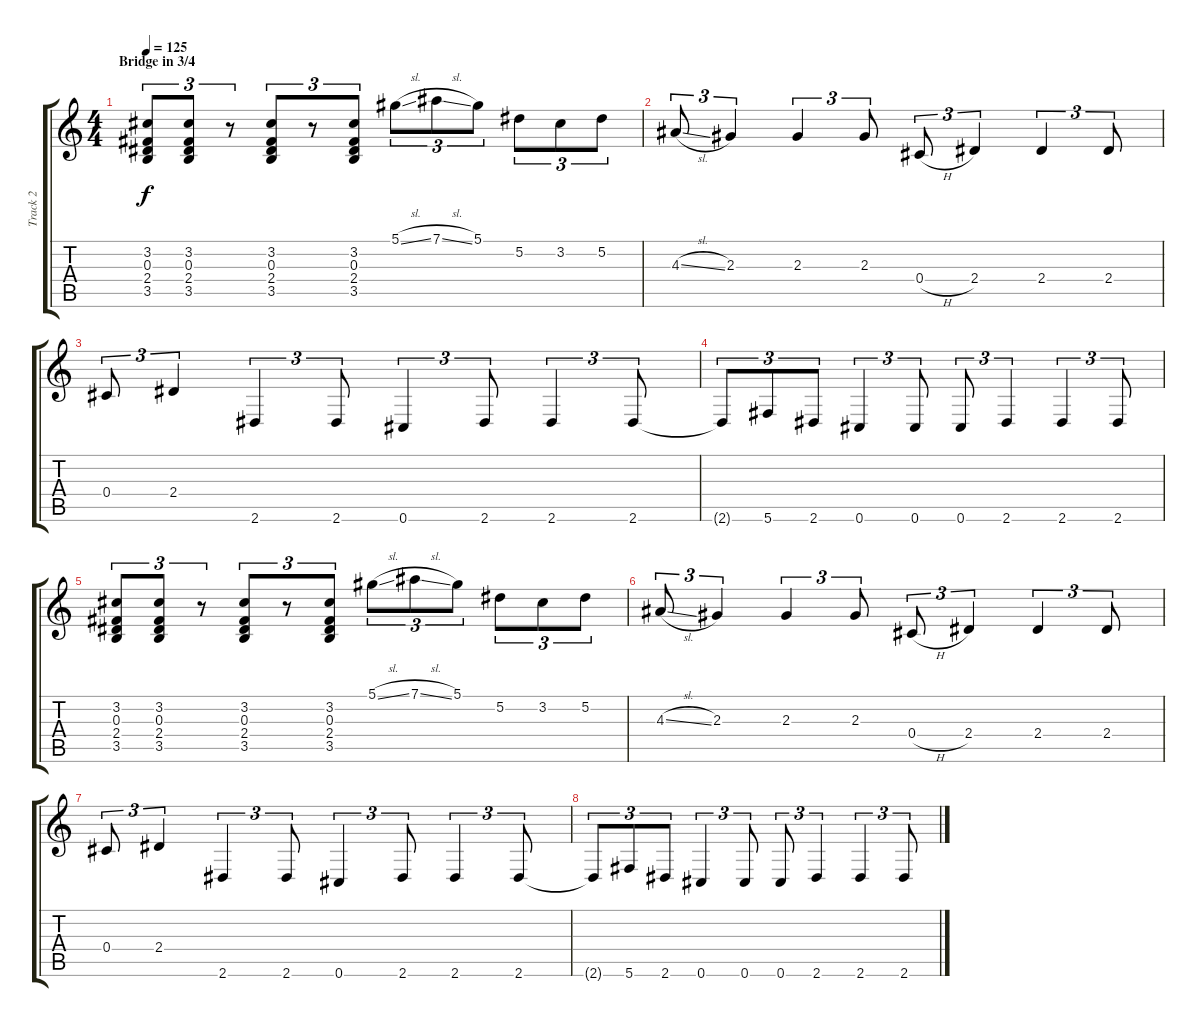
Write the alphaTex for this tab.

\track ("Track 2" "Track 2") {instrument distortionguitar}
\staff {score tabs}
\tuning (Eb4 Bb3 Gb3 Db3 Ab2 Db2) {hide}
\ts (4 4)
\section ("" "Bridge in 3/4")
\tempo 125
\clef g2
\ks c
(3.2 0.3 2.4 3.5).8{tu (3 2) dy f} (3.2 0.3 2.4 3.5).8{tu (3 2)} r.8{tu (3 2)} (3.2 0.3 2.4 3.5).8{tu (3 2)} r.8{tu (3 2)} (3.2 0.3 2.4 3.5).8{tu (3 2)} 5.1{sl}.8{tu (3 2)} 7.1{sl}.8{tu (3 2)} 5.1.8{tu (3 2)} 5.2.8{tu (3 2)} 3.2.8{tu (3 2)} 5.2.8{tu (3 2)} |
4.3{sl}.8{tu (3 2)} 2.3.4{tu (3 2)} 2.3.4{tu (3 2)} 2.3.8{tu (3 2)} 0.4{h}.8{tu (3 2)} 2.4.4{tu (3 2)} 2.4.4{tu (3 2)} 2.4.8{tu (3 2)} |
0.4.8{tu (3 2)} 2.4.4{tu (3 2)} 2.6.4{tu (3 2)} 2.6.8{tu (3 2)} 0.6.4{tu (3 2)} 2.6.8{tu (3 2)} 2.6.4{tu (3 2)} 2.6.8{tu (3 2)} |
2.6{t}.8{tu (3 2)} 5.6.8{tu (3 2)} 2.6.8{tu (3 2)} 0.6.4{tu (3 2)} 0.6.8{tu (3 2)} 0.6.8{tu (3 2)} 2.6.4{tu (3 2)} 2.6.4{tu (3 2)} 2.6.8{tu (3 2)} |
(3.2 0.3 2.4 3.5).8{tu (3 2)} (3.2 0.3 2.4 3.5).8{tu (3 2)} r.8{tu (3 2)} (3.2 0.3 2.4 3.5).8{tu (3 2)} r.8{tu (3 2)} (3.2 0.3 2.4 3.5).8{tu (3 2)} 5.1{sl}.8{tu (3 2)} 7.1{sl}.8{tu (3 2)} 5.1.8{tu (3 2)} 5.2.8{tu (3 2)} 3.2.8{tu (3 2)} 5.2.8{tu (3 2)} |
4.3{sl}.8{tu (3 2)} 2.3.4{tu (3 2)} 2.3.4{tu (3 2)} 2.3.8{tu (3 2)} 0.4{h}.8{tu (3 2)} 2.4.4{tu (3 2)} 2.4.4{tu (3 2)} 2.4.8{tu (3 2)} |
0.4.8{tu (3 2)} 2.4.4{tu (3 2)} 2.6.4{tu (3 2)} 2.6.8{tu (3 2)} 0.6.4{tu (3 2)} 2.6.8{tu (3 2)} 2.6.4{tu (3 2)} 2.6.8{tu (3 2)} |
2.6{t}.8{tu (3 2)} 5.6.8{tu (3 2)} 2.6.8{tu (3 2)} 0.6.4{tu (3 2)} 0.6.8{tu (3 2)} 0.6.8{tu (3 2)} 2.6.4{tu (3 2)} 2.6.4{tu (3 2)} 2.6.8{tu (3 2)}
